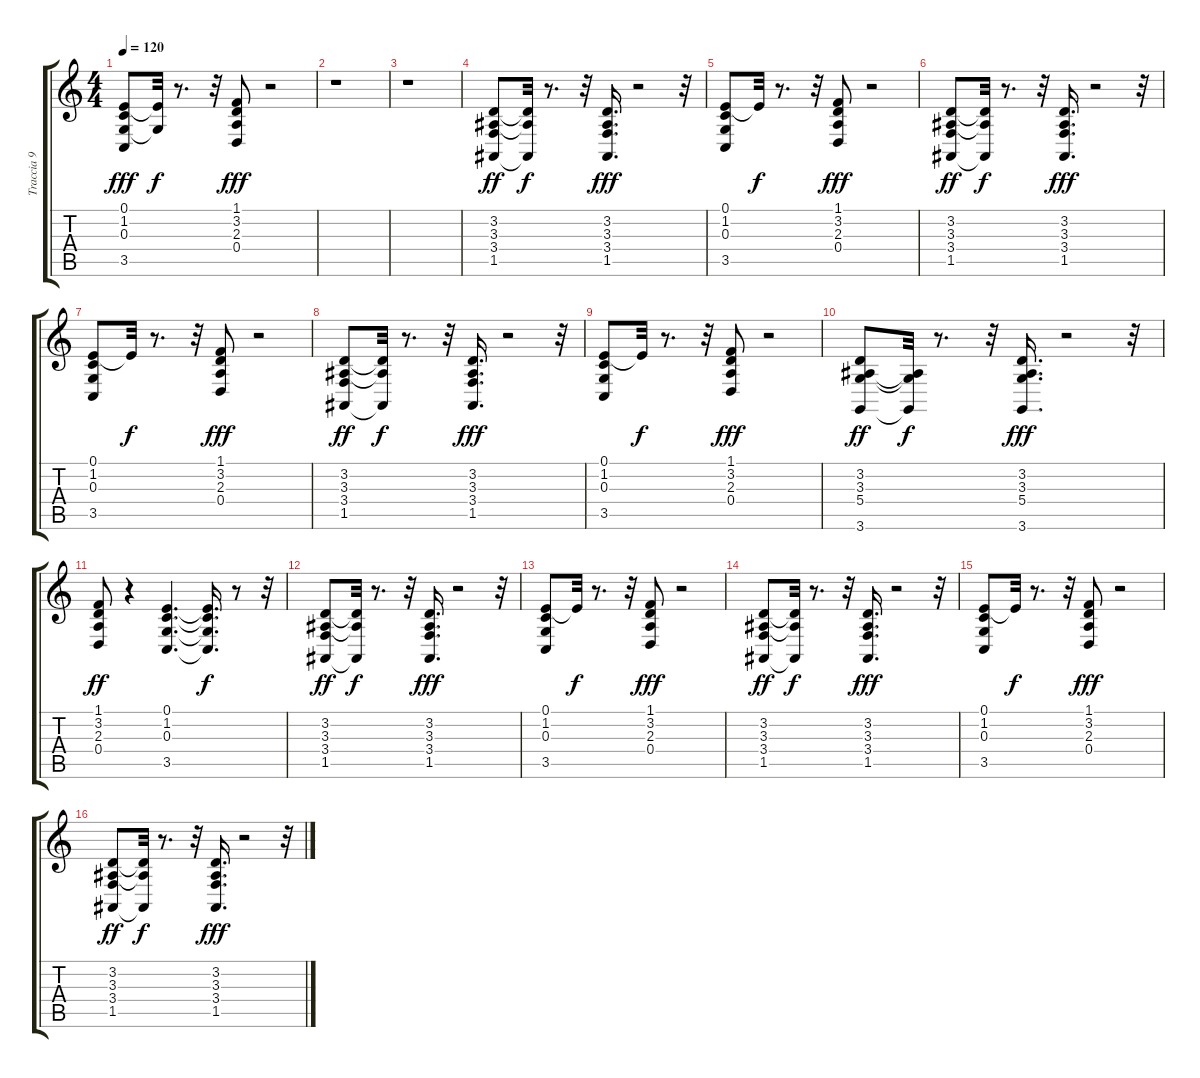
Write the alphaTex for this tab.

\track ("Traccia 9" "Traccia 9") {instrument pad3polysynth}
\staff {score tabs}
\tuning (E4 B3 G3 D3 A2 E2) {hide}
\ts (4 4)
\tempo 120
\clef g2
\ks c
(0.1 1.2 0.3 3.5).8{dy fff} (0.1{t} 0.3{t}).32{dy f} r.8{d} r.32 (1.1 3.2 2.3 0.4).8{dy fff} r.2 |
r.1 |
r.1 |
(3.2 3.3 3.4 1.5).8{dy ff} (3.2{t} 3.3{t} 1.5{t}).32{dy f} r.8{d} r.32 (3.2 3.3 3.4 1.5).16{d dy fff} r.2 r.32 |
(0.1 1.2 0.3 3.5).8 0.1{t}.32{dy f} r.8{d} r.32 (1.1 3.2 2.3 0.4).8{dy fff} r.2 |
(3.2 3.3 3.4 1.5).8{dy ff} (3.2{t} 3.3{t} 1.5{t}).32{dy f} r.8{d} r.32 (3.2 3.3 3.4 1.5).16{d dy fff} r.2 r.32 |
(0.1 1.2 0.3 3.5).8 0.1{t}.32{dy f} r.8{d} r.32 (1.1 3.2 2.3 0.4).8{dy fff} r.2 |
(3.2 3.3 3.4 1.5).8{dy ff} (3.2{t} 3.3{t} 1.5{t}).32{dy f} r.8{d} r.32 (3.2 3.3 3.4 1.5).16{d dy fff} r.2 r.32 |
(0.1 1.2 0.3 3.5).8 0.1{t}.32{dy f} r.8{d} r.32 (1.1 3.2 2.3 0.4).8{dy fff} r.2 |
(3.2 3.3 5.4 3.6).8{dy ff} (3.3{t} 5.4{t} 3.6{t}).32{dy f} r.8{d} r.32 (3.2 3.3 5.4 3.6).16{d dy fff} r.2 r.32 |
(1.1 3.2 2.3 0.4).8{dy ff} r.4 (0.1 1.2 0.3 3.5).4{d} (0.1{t} 1.2{t} 0.3{t} 3.5{t}).16{d dy f} r.8 r.32 |
(3.2 3.3 3.4 1.5).8{dy ff} (3.2{t} 3.3{t} 1.5{t}).32{dy f} r.8{d} r.32 (3.2 3.3 3.4 1.5).16{d dy fff} r.2 r.32 |
(0.1 1.2 0.3 3.5).8 0.1{t}.32{dy f} r.8{d} r.32 (1.1 3.2 2.3 0.4).8{dy fff} r.2 |
(3.2 3.3 3.4 1.5).8{dy ff} (3.2{t} 3.3{t} 1.5{t}).32{dy f} r.8{d} r.32 (3.2 3.3 3.4 1.5).16{d dy fff} r.2 r.32 |
(0.1 1.2 0.3 3.5).8 0.1{t}.32{dy f} r.8{d} r.32 (1.1 3.2 2.3 0.4).8{dy fff} r.2 |
(3.2 3.3 3.4 1.5).8{dy ff} (3.2{t} 3.3{t} 1.5{t}).32{dy f} r.8{d} r.32 (3.2 3.3 3.4 1.5).16{d dy fff} r.2 r.32
